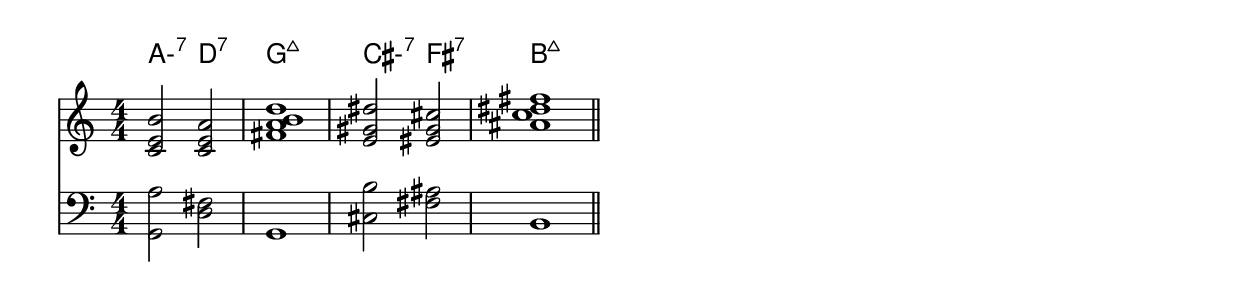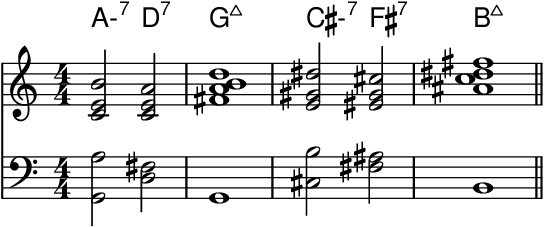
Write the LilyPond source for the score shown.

\version "2.24.4"
\language "english"
#(ly:set-option 'crop #t)
\include "include/alt.ly"
\score {
  \midi {
    \tempo 4=120
  }
  \layout {
    \context {
      \Score
      \omit BarNumber
    }
    indent = 0\mm
  }
  {
    <<
    \chords {
      \set noChordSymbol = ""
      \set minorChordModifier = \markup { "-" }
      \set midiMaximumVolume = #0 % prevent named chords sounding
      a2:min7 d:7 | g1:maj7 | cs2:min7 fs2:7 | b1:maj7
    }
    \new Staff {
      \key c \major
      \numericTimeSignature
      \time 4/4
      \clef treble {
        \relative {
          \skip \f % spacer to set voice volume
          <c' e b'>2 <c e a>2 | <fs a b d>1 | <e gs ds'>2 <es gs cs>2 | <as c ds fs>1
          \bar "||"
        }
      }
    }
    \new Staff {
      \clef bass {
        {
          \skip \f % spacer to set voice volume
          <a g,>2 <d fs>2 | g,1 | <cs b>2 <fs as>2 | b,1
          \bar "||"
        }
      }
    }
    >>
  }
}
